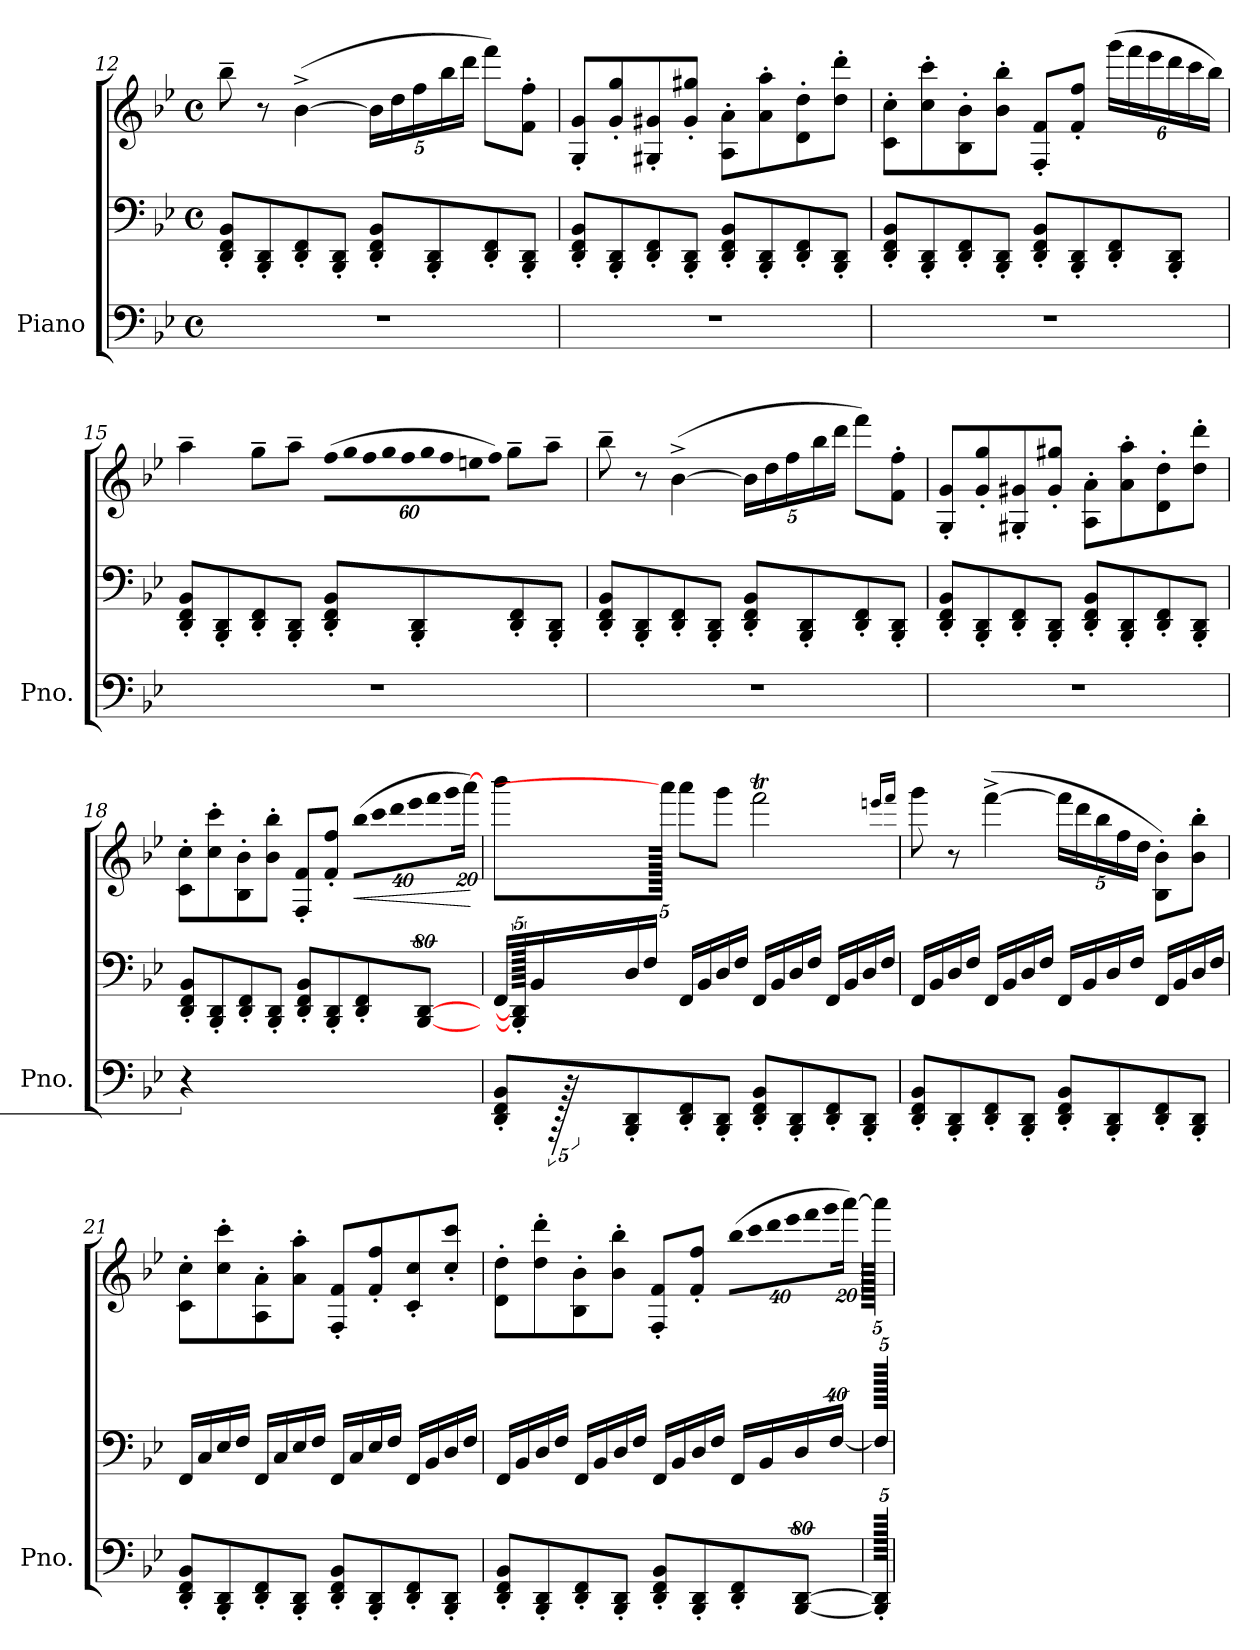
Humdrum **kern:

**kern	**kern	**kern	**dynam
*part1	*part1	*part1	*part1
*staff3	*staff2	*staff1	*staff1/2/3
*I"Piano	*	*	*
*I'Pno.	*	*	*
*clefF4	*clefF4	*clefG2	*
*k[b-e-]	*k[b-e-]	*k[b-e-]	*
*M4/4	*M4/4	*M4/4	*
*met(c)	*met(c)	*met(c)	*
=12	=12	=12	=12
1r	8DD/' 8FF/' 8BB-/'L	8bb-~\	.
.	8BBB-/' 8DD/'	8r	.
.	8DD/' 8FF/'	(>[4b-^\	.
.	8BBB-/' 8DD/'J	.	.
*	*	*Xbrackettup	*
.	8DD/' 8FF/' 8BB-/'L	20b-\LL]	.
.	.	20dd\	.
.	.	20ff\	.
.	8BBB-/' 8DD/'	.	.
.	.	20bb-\	.
.	.	20ddd\JJ	.
.	8DD/' 8FF/'	8fff\L)	.
.	8BBB-/' 8DD/'J	8f\' 8ff\'J	.
!!LO:LB:g=z
=13	=13	=13	=13
1r	8DD/' 8FF/' 8BB-/'L	8G/' 8g/'L	.
.	8BBB-/' 8DD/'	8g/' 8gg/'	.
.	8DD/' 8FF/'	8G#X/' 8g#X/'	.
.	8BBB-/' 8DD/'J	8g#/' 8gg#X/'J	.
.	8DD/' 8FF/' 8BB-/'L	8A\' 8a\'L	.
.	8BBB-/' 8DD/'	8a\' 8aa\'	.
.	8DD/' 8FF/'	8d\' 8dd\'	.
.	8BBB-/' 8DD/'J	8dd\' 8ddd\'J	.
=14	=14	=14	=14
1r	8DD/' 8FF/' 8BB-/'L	8c\' 8cc\'L	.
.	8BBB-/' 8DD/'	8cc\' 8ccc\'	.
.	8DD/' 8FF/'	8B-\' 8b-\'	.
.	8BBB-/' 8DD/'J	8b-\' 8bb-\'J	.
.	8DD/' 8FF/' 8BB-/'L	8F/' 8f/'L	.
.	8BBB-/' 8DD/'	8f/' 8ff/'J	.
.	8DD/' 8FF/'	(>24ggg\LL	.
.	.	24fff\	.
.	.	24eee-\	.
.	8BBB-/' 8DD/'J	24ddd\	.
.	.	24ccc\	.
.	.	24bb-\JJ)	.
=15	=15	=15	=15
1r	8DD/' 8FF/' 8BB-/'L	4aa~\	.
.	8BBB-/' 8DD/'	.	.
.	8DD/' 8FF/'	8gg~\L	.
.	8BBB-/' 8DD/'J	8aa~\J	.
!	!	!LO:N:vis=32	!
.	8DD/' 8FF/' 8BB-/'L	(>1920%53ff\LLL	.
!	!	!LO:N:vis=32	!
.	.	1920%53gg\	.
!	!	!LO:N:vis=32	!
.	.	1920%53ff\	.
!	!	!LO:N:vis=32	!
.	.	1920%53gg\	.
!	!	!LO:N:vis=32	!
.	.	1920%53ff\	.
.	8BBB-/' 8DD/'	.	.
!	!	!LO:N:vis=32	!
.	.	1920%53gg\	.
!	!	!LO:N:vis=32	!
.	.	1920%53ff\	.
!	!	!LO:N:vis=32	!
.	.	1920%53een\	.
!	!	!LO:N:vis=32	!
.	.	1920%53ff\JJJ)	.
.	.	8gg~\L	.
.	8DD/' 8FF/'	.	.
.	.	8aa~\J	.
.	8BBB-/' 8DD/'J	.	.
.	.	640ryy	.
!!LO:LB:g=z
=16	=16	=16	=16
1r	8DD/' 8FF/' 8BB-/'L	8bb-~\	.
.	8BBB-/' 8DD/'	8r	.
.	8DD/' 8FF/'	(>[4b-^\	.
.	8BBB-/' 8DD/'J	.	.
.	8DD/' 8FF/' 8BB-/'L	20b-\LL]	.
.	.	20dd\	.
.	.	20ff\	.
.	8BBB-/' 8DD/'	.	.
.	.	20bb-\	.
.	.	20ddd\JJ	.
.	8DD/' 8FF/'	8fff\L)	.
.	8BBB-/' 8DD/'J	8f\' 8ff\'J	.
=17	=17	=17	=17
1r	8DD/' 8FF/' 8BB-/'L	8G/' 8g/'L	.
.	8BBB-/' 8DD/'	8g/' 8gg/'	.
.	8DD/' 8FF/'	8G#X/' 8g#X/'	.
.	8BBB-/' 8DD/'J	8g#/' 8gg#X/'J	.
.	8DD/' 8FF/' 8BB-/'L	8A\' 8a\'L	.
.	8BBB-/' 8DD/'	8a\' 8aa\'	.
.	8DD/' 8FF/'	8d\' 8dd\'	.
.	8BBB-/' 8DD/'J	8dd\' 8ddd\'J	.
=18	=18	=18	=18
640ryy	640ryy	8c\' 8cc\'L	.
640%639r	8DD/' 8FF/' 8BB-/'L	.	.
.	.	8cc\' 8ccc\'	.
.	8BBB-/' 8DD/'	.	.
.	.	8B-\' 8b-\'	.
.	8DD/' 8FF/'	.	.
.	.	8b-\' 8bb-\'J	.
.	8BBB-/' 8DD/'J	.	.
.	.	8F/' 8f/'L	.
.	8DD/' 8FF/' 8BB-/'L	.	.
.	.	8f/' 8ff/'J	.
.	8BBB-/' 8DD/'	.	.
!	!	!LO:N:vis=16	!LO:HP:b
.	.	(>640%23bb-\LL	<
.	8DD/' 8FF/'	.	.
!	!	!LO:N:vis=16	!
.	.	640%23ccc\	.
!	!	!LO:N:vis=16	!
.	.	640%23ddd\	.
!	!	!LO:N:vis=16	!
.	.	640%23eee-\	.
.	[640%79BBB-/ [640%79DD/J	.	.
!	!	!LO:N:vis=16	!
.	.	640%23fff\	.
!	!	!LO:N:vis=16	!
.	.	640%23ggg\	.
.	.	[320%11aaa\JJ)	.
.	.	.	[
=19	=19	=19	=19
!	!	!	!LO:DY:b=3
!	!	!	!LO:DY:n=1:b=2
!	!	!	!LO:DY:n=2:b
8DD/' 8FF/' 8BB-/'L	16FF/LL	4bbb-\	mp mp f
.	640BBB-/]' 640DD/]'J	.	.
.	16BB-/	.	.
640r	.	.	.
8BBB-/' 8DD/'	16D/	.	.
.	16F/JJ	.	.
.	.	640aaa\JJ]	.
8DD/' 8FF/'	16FF/LL	8aaa\L	.
.	16BB-/	.	.
8BBB-/' 8DD/'J	16D/	8ggg\J	.
.	16F/JJ	.	.
8DD/' 8FF/' 8BB-/'L	16FF/LL	2fffT\	.
.	16BB-/	.	.
8BBB-/' 8DD/'	16D/	.	.
.	16F/JJ	.	.
8DD/' 8FF/'	16FF/LL	.	.
.	16BB-/	.	.
8BBB-/' 8DD/'J	16D/	.	.
.	16F/JJ	.	.
.	.	16qeeen/LL	.
.	.	16qfff/JJ	.
!!LO:PB:g=z
=20	=20	=20	=20
8DD/' 8FF/' 8BB-/'L	16FF/LL	8ggg\	.
.	16BB-/	.	.
8BBB-/' 8DD/'	16D/	8r	.
.	16F/JJ	.	.
8DD/' 8FF/'	16FF/LL	(>[4fff^\	.
.	16BB-/	.	.
8BBB-/' 8DD/'J	16D/	.	.
.	16F/JJ	.	.
8DD/' 8FF/' 8BB-/'L	16FF/LL	20fff\LL]	.
.	.	20ddd\	.
.	16BB-/	.	.
.	.	20bb-\	.
8BBB-/' 8DD/'	16D/	.	.
.	.	20ff\	.
.	16F/JJ	.	.
.	.	20dd\JJ	.
8DD/' 8FF/'	16FF/LL	8B-\' 8b-\'L)	.
.	16BB-/	.	.
8BBB-/' 8DD/'J	16D/	8b-\' 8bb-\'J	.
.	16F/JJ	.	.
=21	=21	=21	=21
8DD/' 8FF/' 8BB-/'L	16FF/LL	8c\' 8cc\'L	.
.	16C/	.	.
8BBB-/' 8DD/'	16E-/	8cc\' 8ccc\'	.
.	16F/JJ	.	.
8DD/' 8FF/'	16FF/LL	8A\' 8a\'	.
.	16C/	.	.
8BBB-/' 8DD/'J	16E-/	8a\' 8aa\'J	.
.	16F/JJ	.	.
8DD/' 8FF/' 8BB-/'L	16FF/LL	8F/' 8f/'L	.
.	16C/	.	.
8BBB-/' 8DD/'	16E-/	8f/' 8ff/'	.
.	16F/JJ	.	.
8DD/' 8FF/'	16FF/LL	8c/' 8cc/'	.
.	16BB-/	.	.
8BBB-/' 8DD/'J	16D/	8cc/' 8ccc/'J	.
.	16F/JJ	.	.
=22	=22	=22	=22
640ryy	640ryy	8d\' 8dd\'L	.
8DD/' 8FF/' 8BB-/'L	16FF/LL	.	.
.	16BB-/	.	.
.	.	8dd\' 8ddd\'	.
8BBB-/' 8DD/'	16D/	.	.
.	16F/JJ	.	.
.	.	8B-\' 8b-\'	.
8DD/' 8FF/'	16FF/LL	.	.
.	16BB-/	.	.
.	.	8b-\' 8bb-\'J	.
8BBB-/' 8DD/'J	16D/	.	.
.	16F/JJ	.	.
.	.	8F/' 8f/'L	.
8DD/' 8FF/' 8BB-/'L	16FF/LL	.	.
.	16BB-/	.	.
.	.	8f/' 8ff/'J	.
8BBB-/' 8DD/'	16D/	.	.
.	16F/JJ	.	.
!	!	!LO:N:vis=16	!
.	.	(>640%23bb-\LL	.
8DD/' 8FF/'	16FF/LL	.	.
!	!	!LO:N:vis=16	!
.	.	640%23ccc\	.
.	16BB-/	.	.
!	!	!LO:N:vis=16	!
.	.	640%23ddd\	.
!	!	!LO:N:vis=16	!
.	.	640%23eee-\	.
[640%79BBB-/ [640%79DD/J	16D/	.	.
!	!	!LO:N:vis=16	!
.	.	640%23fff\	.
!	!	!LO:N:vis=16	!
.	.	640%23ggg\	.
.	[640%39F/JJ	.	.
.	.	[320%11aaa\JJ)	.
=23	=23	=23	=23
640BBB-/]' 640DD/]'J	640F/JJ]	640aaa\JJ]	.
=	=	=	=
*-	*-	*-	*-
